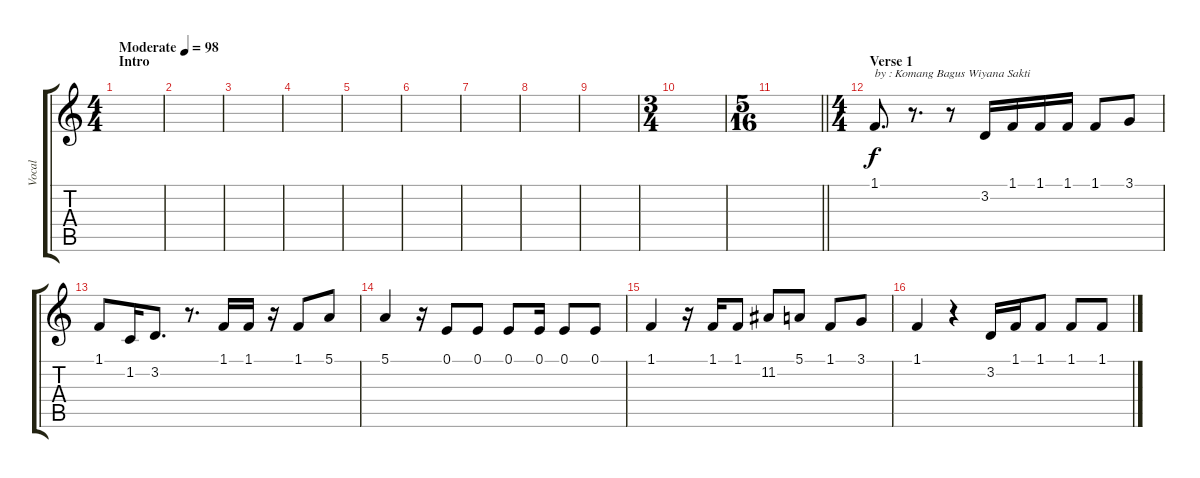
\track ("Vocal" "Vocal") {instrument lead6voice}
\staff {score tabs}
\tuning (E4 B3 G3 D3 A2 E2) {hide}
\ts (4 4)
\section ("" "Intro")
\tempo (98 "Moderate")
\clef g2
\ks c
|
|
|
|
|
|
|
|
|
\ts (3 4)
|
\ts (5 16)
\barLineRight lightlight
|
\ts (4 4)
\section ("" "Verse 1")
1.1.8{d txt "by : Komang Bagus Wiyana Sakti"} r.8{d} r.8 3.2.16 1.1.16 1.1.16 1.1.16 1.1.8 3.1.8 |
1.1.8 1.2.16 3.2.8{d} r.8{d} 1.1.16 1.1.16 r.16 1.1.8 5.1.8 |
5.1.4 r.16 0.1.8 0.1.8 0.1.8 0.1.16 0.1.8 0.1.8 |
1.1.4 r.16 1.1.16 1.1.8 11.2.8 5.1.8 1.1.8 3.1.8 |
1.1.4 r.4 3.2.16 1.1.16 1.1.8 1.1.8 1.1.8
